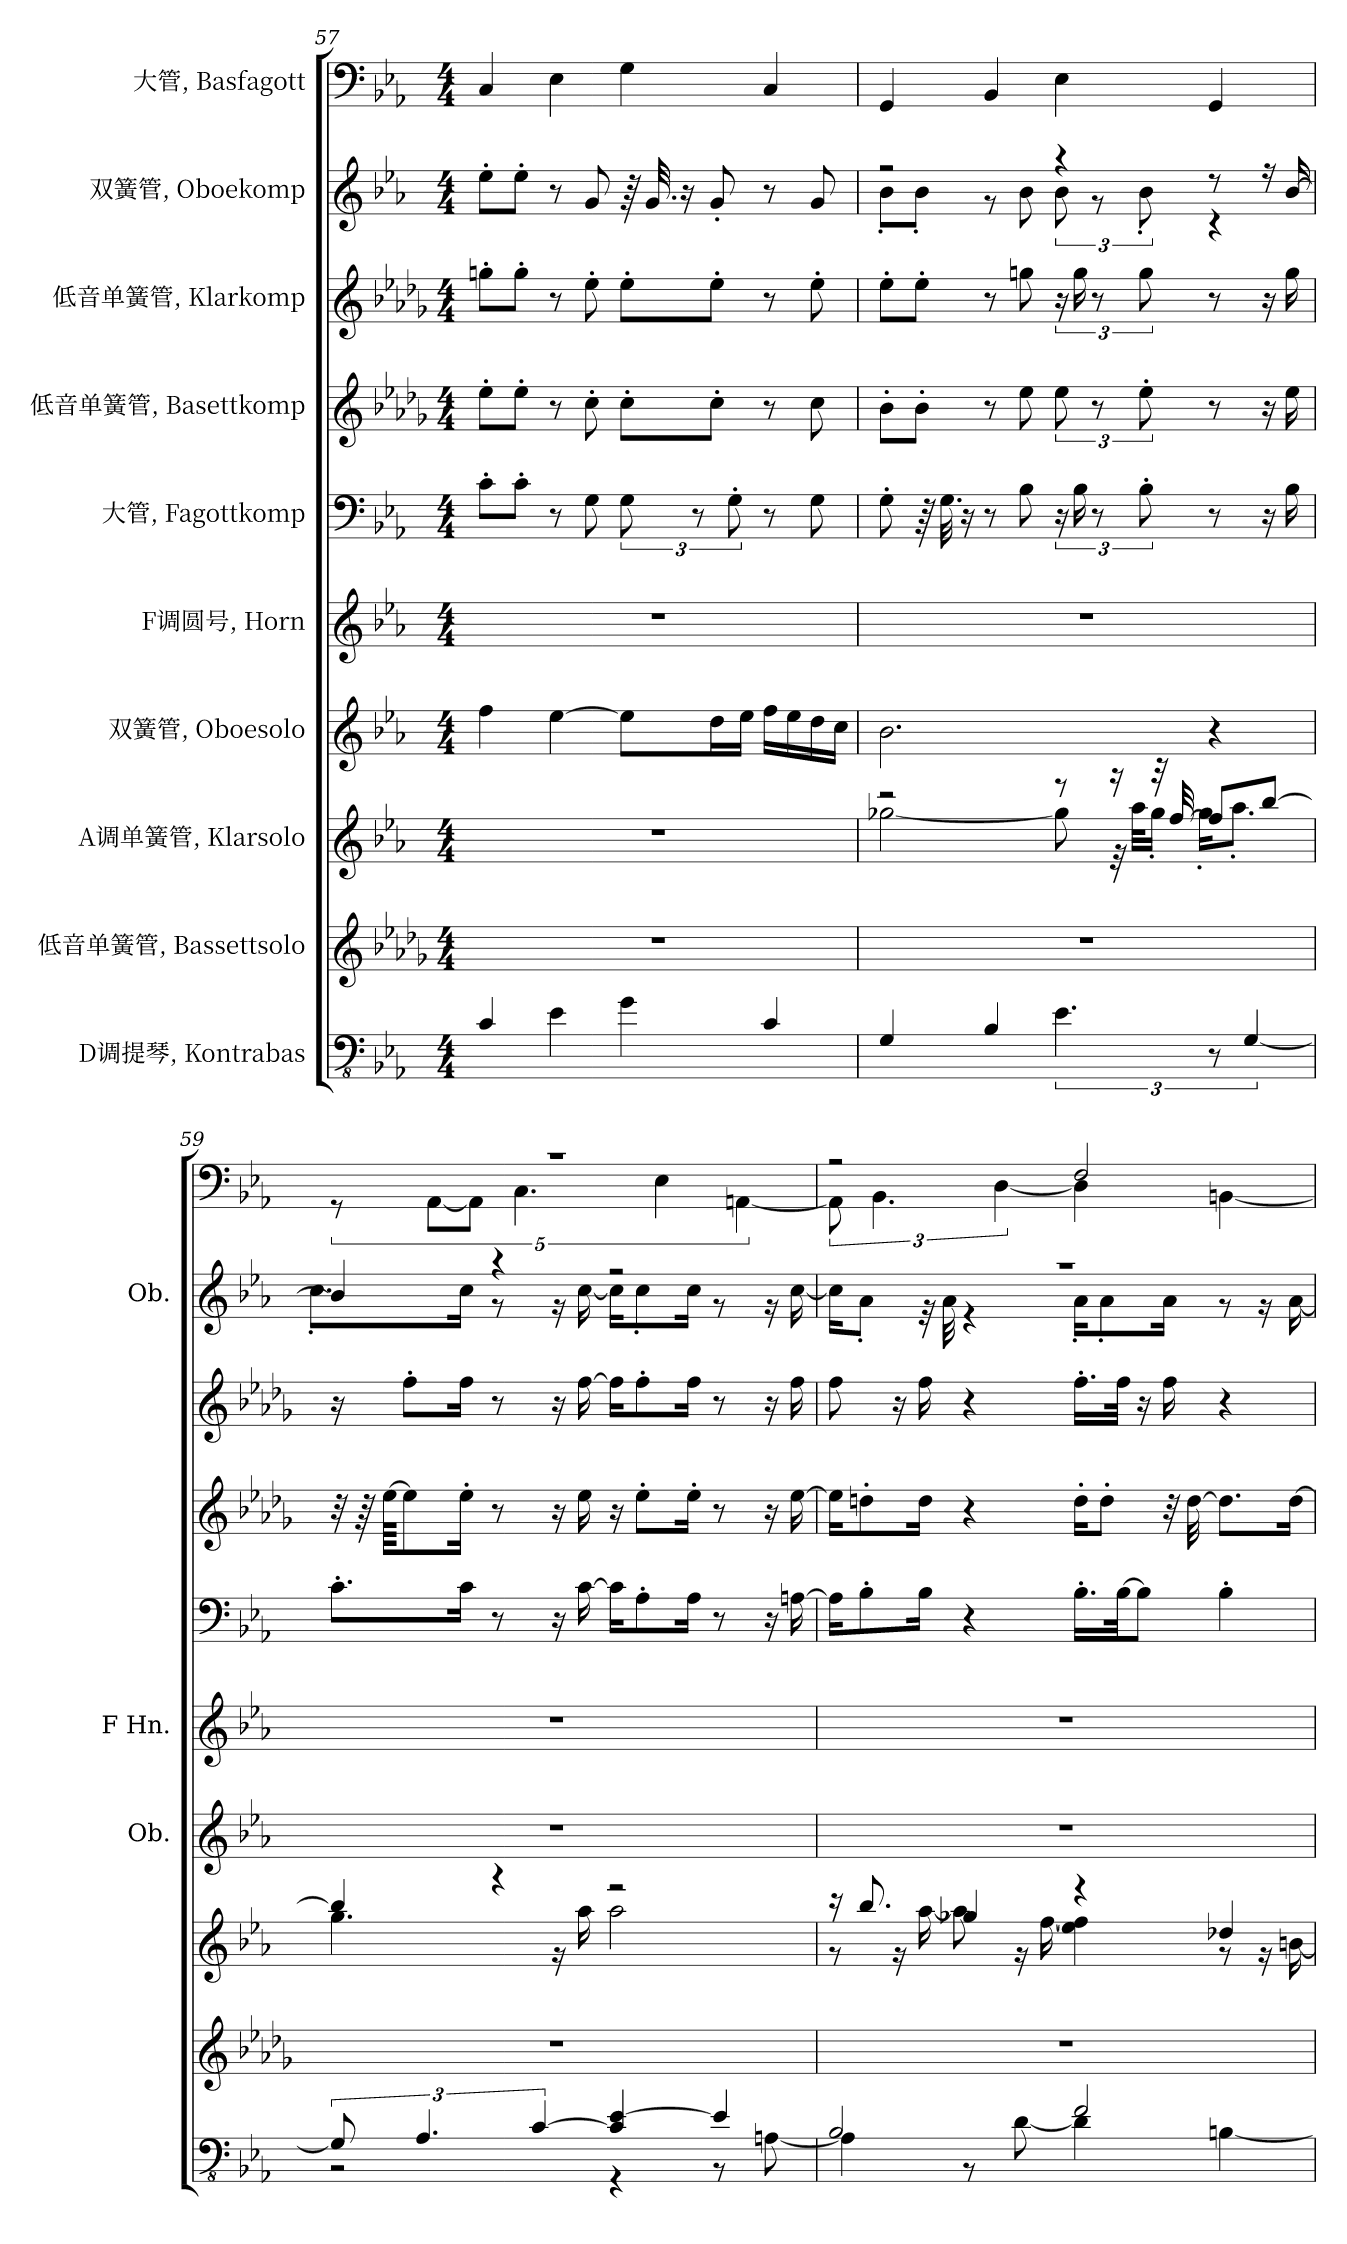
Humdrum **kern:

**kern	**kern	**kern	**kern	**kern	**kern	**kern	**kern	**kern	**kern
*part10	*part9	*part8	*part7	*part6	*part5	*part4	*part3	*part2	*part1
*staff10	*staff9	*staff8	*staff7	*staff6	*staff5	*staff4	*staff3	*staff2	*staff1
*I"D调提琴, Kontrabas	*I"低音单簧管, Bassettsolo	*I"A调单簧管, Klarsolo	*I"双簧管, Oboesolo	*I"F调圆号, Horn	*I"大管, Fagottkomp	*I"低音单簧管, Basettkomp	*I"低音单簧管, Klarkomp	*I"双簧管, Oboekomp	*I"大管, Basfagott
*	*	*	*I'Ob.	*I'F Hn.	*	*	*	*I'Ob.	*
!!LO:PB:g=z
*clefFv4	*clefG2	*clefG2	*clefG2	*clefG2	*clefF4	*clefG2	*clefG2	*clefG2	*clefF4
*ITrd7c12	*ITrd8c14	*ITrd2c3	*	*ITrd4c7	*	*ITrd8c14	*ITrd8c14	*	*
*k[b-e-a-]	*k[b-e-a-d-g-]	*k[]	*k[b-e-a-]	*k[b-e-a-d-]	*k[b-e-a-]	*k[b-e-a-d-g-]	*k[b-e-a-d-g-]	*k[b-e-a-]	*k[b-e-a-]
*M4/4	*M4/4	*M4/4	*M4/4	*M4/4	*M4/4	*M4/4	*M4/4	*M4/4	*M4/4
=57	=57	=57	=57	=57	=57	=57	=57	=57	=57
4CC/	1r	1r	4ff\	1r	8c'\L	8e-'\L	8gn'\L	8ee-'\L	4C/
.	.	.	.	.	8c'\J	8e-'\J	8g'\J	8ee-'\J	.
4EE-\	.	.	[4ee-\	.	8r	8r	8r	8r	4E-\
.	.	.	.	.	8G\	8c'\	8e-'\	8g/	.
4GG\	.	.	8ee-\L]	.	12G\	8c'\L	8e-'\L	64r	4G\
.	.	.	.	.	.	.	.	32.g/	.
.	.	.	.	.	.	.	.	16r	.
.	.	.	.	.	12r	.	.	.	.
.	.	.	16dd\L	.	.	8c'\J	8e-'\J	8g'/	.
.	.	.	.	.	12G'\	.	.	.	.
.	.	.	16ee-\JJ	.	.	.	.	.	.
4CC/	.	.	16ff\LL	.	8r	8r	8r	8r	4C/
.	.	.	16ee-\	.	.	.	.	.	.
.	.	.	16dd\	.	8G\	8c\	8e-'\	8g/	.
.	.	.	16cc\JJ	.	.	.	.	.	.
=58	=58	=58	=58	=58	=58	=58	=58	=58	=58
*	*	*^	*	*	*	*	*	*^	*
4GGG/	1r	2r	[2ee-X\	2.b-\	1r	8G'\	8B-'\L	8e-'\L	2r	8b-'\L	4GG/
.	.	.	.	.	.	64r	8B-'\J	8e-'\J	.	8b-'\J	.
.	.	.	.	.	.	32.G\	.	.	.	.	.
.	.	.	.	.	.	16r	.	.	.	.	.
4BBB-/	.	.	.	.	.	8r	8r	8r	.	8r	4BB-/
.	.	.	.	.	.	8B-\	8e-\	8gn\	.	8b-\	.
6.EE-\	.	8r	8ee-\]	.	.	24r	12e-\	24r	4r	12b-\	4E-\
.	.	.	.	.	.	24B-\	.	24g\	.	.	.
.	.	.	.	.	.	12r	12r	12r	.	12r	.
.	.	16r	32r	.	.	.	.	.	.	.	.
.	.	.	32ff\KLL	.	.	.	.	.	.	.	.
.	.	.	.	.	.	12B-'\	12e-'\	12g\	.	12b-'\	.
.	.	32r	16ee-'\JJ	.	.	.	.	.	.	.	.
.	.	[32dd/	.	.	.	.	.	.	.	.	.
12r	.	8dd/L]	16ee-'\KL	4r	.	8r	8r	8r	8r	4r	4GG/
.	.	.	8.ff'\J	.	.	.	.	.	.	.	.
[6GGG/	.	.	.	.	.	.	.	.	.	.	.
.	.	[8gg/J	.	.	.	16r	16r	16r	16r	.	.
.	.	.	.	.	.	16B-\	16e-\	16g\	[16b-/	.	.
!!LO:PB:g=z
=59	=59	=59	=59	=59	=59	=59	=59	=59	=59	=59	=59
*^	*	*	*	*	*	*	*	*	*	*	*^
12GGG/]	2r	1r	4gg/]	4.ee\	1r	1r	8.c'\L	32r	16r	4b-/]	8.cc'\L	1r	10r
.	.	.	.	.	.	.	.	64r	.	.	.	.	.
.	.	.	.	.	.	.	.	[64e-\KKKL	.	.	.	.	.
.	.	.	.	.	.	.	.	8e-\]	8f'\L	.	.	.	.
6.AAA-/	.	.	.	.	.	.	.	.	.	.	.	.	.
.	.	.	.	.	.	.	.	.	.	.	.	.	[10AA-\L
.	.	.	.	.	.	.	16c\Jk	16e-'\Jk	16f\Jk	.	16cc\Jk	.	.
.	.	.	.	.	.	.	.	.	.	.	.	.	10AA-\J]
.	.	.	4r	.	.	.	8r	8r	8r	4r	8r	.	.
.	.	.	.	.	.	.	.	.	.	.	.	.	5.C\
[6CC/	.	.	.	.	.	.	.	.	.	.	.	.	.
.	.	.	.	16r	.	.	16r	16r	16r	.	16r	.	.
.	.	.	.	16ff\	.	.	[16c\	16e-\	[16f\	.	[16cc\	.	.
4CC/] [4EE-/	4r	.	2r	2ff\	.	.	16c\KL]	16r	16f\KL]	2r	16cc\KL]	.	.
.	.	.	.	.	.	.	8A-'\	8e-'\L	8f'\	.	8cc'\	.	.
.	.	.	.	.	.	.	.	.	.	.	.	.	5E-\
.	.	.	.	.	.	.	16A-\Jk	16e-'\Jk	16f\Jk	.	16cc\Jk	.	.
4EE-/]	8r	.	.	.	.	.	8r	8r	8r	.	8r	.	.
.	.	.	.	.	.	.	.	.	.	.	.	.	[5AAn\
.	[8AAAn\	.	.	.	.	.	16r	16r	16r	.	16r	.	.
.	.	.	.	.	.	.	[16An\	[16e-\	16f\	.	[16cc\	.	.
=60	=60	=60	=60	=60	=60	=60	=60	=60	=60	=60	=60	=60	=60
2BBB-/	4AAA\]	1r	16r	8r	1r	1r	16A\KL]	16e-\KL]	8f\	1r	16cc\KL]	2r	12AA\]
.	.	.	8.gg/	.	.	.	8B-'\	8dn'\	.	.	8a-'\J	.	.
.	.	.	.	.	.	.	.	.	.	.	.	.	6.BB-\
.	.	.	.	16r	.	.	.	.	16r	.	.	.	.
.	.	.	.	[16ff\	.	.	16B-\Jk	16d\Jk	16f\	.	32r	.	.
.	.	.	.	.	.	.	.	.	.	.	32a-\	.	.
.	8r	.	4ee-X/	8ff\]	.	.	4r	4r	4r	.	4r	.	.
.	.	.	.	.	.	.	.	.	.	.	.	.	[6D\
.	[8DD\	.	.	16r	.	.	.	.	.	.	.	.	.
.	.	.	.	[16dd\	.	.	.	.	.	.	.	.	.
2FF/	4DD\]	.	4r	4cc\ 4dd\]	.	.	16.B-'\LL	16d'\KL	16.f'\LL	.	16a-'\KL	2F/	4D\]
.	.	.	.	.	.	.	.	8d'\J	.	.	8a-'\	.	.
.	.	.	.	.	.	.	[32B-\JK	.	32f\JJk	.	.	.	.
.	.	.	.	.	.	.	8B-\J]	.	16r	.	.	.	.
.	.	.	.	.	.	.	.	32r	16f\	.	16a-\Jk	.	.
.	.	.	.	.	.	.	.	[32d\	.	.	.	.	.
.	[4BBBn\	.	4b-X/	8r	.	.	4B-'\	8.d\L]	4r	.	8r	.	[4BBn\
.	.	.	.	16r	.	.	.	.	.	.	16r	.	.
.	.	.	.	[16g#X\	.	.	.	[16d\Jk	.	.	[16a-\	.	.
*	*	*	*	*	*	*	*	*	*	*v	*v	*	*
*v	*v	*	*v	*v	*	*	*	*	*	*	*v	*v
=	=	=	=	=	=	=	=	=	=
*-	*-	*-	*-	*-	*-	*-	*-	*-	*-
